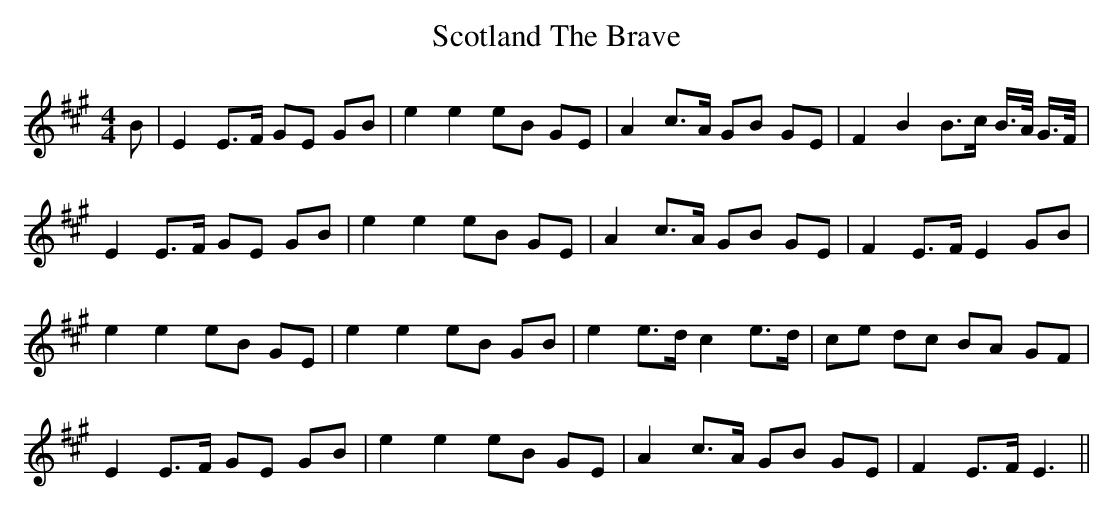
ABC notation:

X:1
T:Scotland The Brave
E:7
L:1/8
M:4/4
K:Amaj
B |\
E2 E>F GE GB | e2 e2 eB GE | A2 c>A GB GE | F2 B2 B>c B/2>A/2 G/2>F/2 |
E2 E>F GE GB | e2 e2 eB GE | A2 c>A GB GE | F2 E>F E2 GB |
e2 e2 eB GE | e2 e2 eB GB | e2 e>d c2 e>d | ce dc BA GF |
E2 E>F GE GB | e2 e2 eB GE | A2 c>A GB GE | F2 E>F E3 ||
